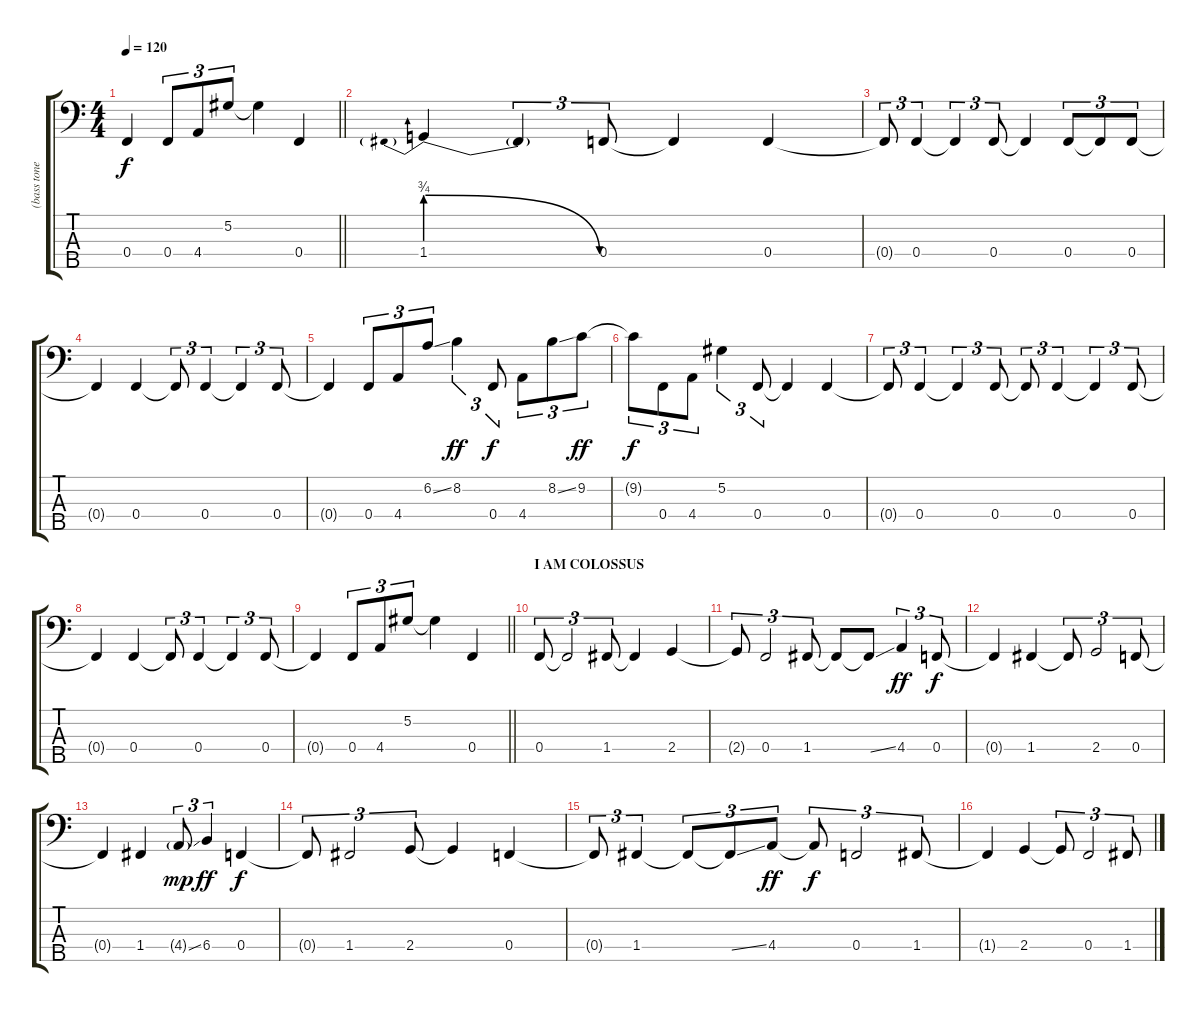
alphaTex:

\track ("(bass tone)" "(bass tone") {instrument electricbasspick}
\staff {score tabs}
\tuning (Ab2 Eb2 Bb1 F1 C1) {hide}
\ts (4 4)
\tempo 120
\clef f4
\barLineRight lightlight
\ks c
0.4{t}.4{dy f} 0.4.8{tu (3 2)} 4.4.8{tu (3 2)} 5.2.8{tu (3 2)} 5.2{t}.4 0.4.4 |
1.4{be (prebendrelease 0 3 60 0)}.4 1.4{t}.4{tu (3 2)} 0.4.8{tu (3 2)} 0.4{t}.4 0.4.4 |
0.4{t}.8{tu (3 2)} 0.4.4{tu (3 2)} 0.4{t}.4{tu (3 2)} 0.4.8{tu (3 2)} 0.4{t}.4 0.4.8{tu (3 2)} 0.4{t}.8{tu (3 2)} 0.4.8{tu (3 2)} |
0.4{t}.4 0.4.4 0.4{t}.8{tu (3 2)} 0.4.4{tu (3 2)} 0.4{t}.4{tu (3 2)} 0.4.8{tu (3 2)} |
0.4{t}.4 0.4.8{tu (3 2)} 4.4.8{tu (3 2)} 6.2{ss}.8{tu (3 2)} 8.2.4{tu (3 2) dy ff} 0.4.8{tu (3 2) dy f} 4.4.8{tu (3 2)} 8.2{ss}.8{tu (3 2)} 9.2.8{tu (3 2) dy ff} |
9.2{t}.8{tu (3 2) dy f} 0.4.8{tu (3 2)} 4.4.8{tu (3 2)} 5.2.4{tu (3 2)} 0.4.8{tu (3 2)} 0.4{t}.4 0.4.4 |
0.4{t}.8{tu (3 2)} 0.4.4{tu (3 2)} 0.4{t}.4{tu (3 2)} 0.4.8{tu (3 2)} 0.4{t}.8{tu (3 2)} 0.4.4{tu (3 2)} 0.4{t}.4{tu (3 2)} 0.4.8{tu (3 2)} |
0.4{t}.4 0.4.4 0.4{t}.8{tu (3 2)} 0.4.4{tu (3 2)} 0.4{t}.4{tu (3 2)} 0.4.8{tu (3 2)} |
\barLineRight lightlight
0.4{t}.4 0.4.8{tu (3 2)} 4.4.8{tu (3 2)} 5.2.8{tu (3 2)} 5.2{t}.4 0.4.4 |
\section ("" "I AM COLOSSUS")
0.4.8{tu (3 2)} 0.4{t}.2{tu (3 2)} 1.4.8{tu (3 2)} 1.4{t}.4 2.4.4 |
2.4{t}.8{tu (3 2)} 0.4.2{tu (3 2)} 1.4.8{tu (3 2)} 1.4{t}.8 1.4{ss t}.8 4.4.4{tu (3 2) dy ff} 0.4.8{tu (3 2) dy f} |
0.4{t}.4 1.4.4 1.4{t}.8{tu (3 2)} 2.4.2{tu (3 2)} 0.4.8{tu (3 2)} |
0.4{t}.4 1.4.4 4.4{ss g}.8{tu (3 2) dy mp} 6.4.4{tu (3 2) dy ff} 0.4.4{dy f} |
0.4{t}.8{tu (3 2)} 1.4.2{tu (3 2)} 2.4.8{tu (3 2)} 2.4{t}.4 0.4.4 |
0.4{t}.8{tu (3 2)} 1.4.4{tu (3 2)} 1.4{t}.8{tu (3 2)} 1.4{ss t}.8{tu (3 2)} 4.4.8{tu (3 2) dy ff} 4.4{t}.8{tu (3 2) dy f} 0.4.2{tu (3 2)} 1.4.8{tu (3 2)} |
1.4{t}.4 2.4.4 2.4{t}.8{tu (3 2)} 0.4.2{tu (3 2)} 1.4.8{tu (3 2)}
